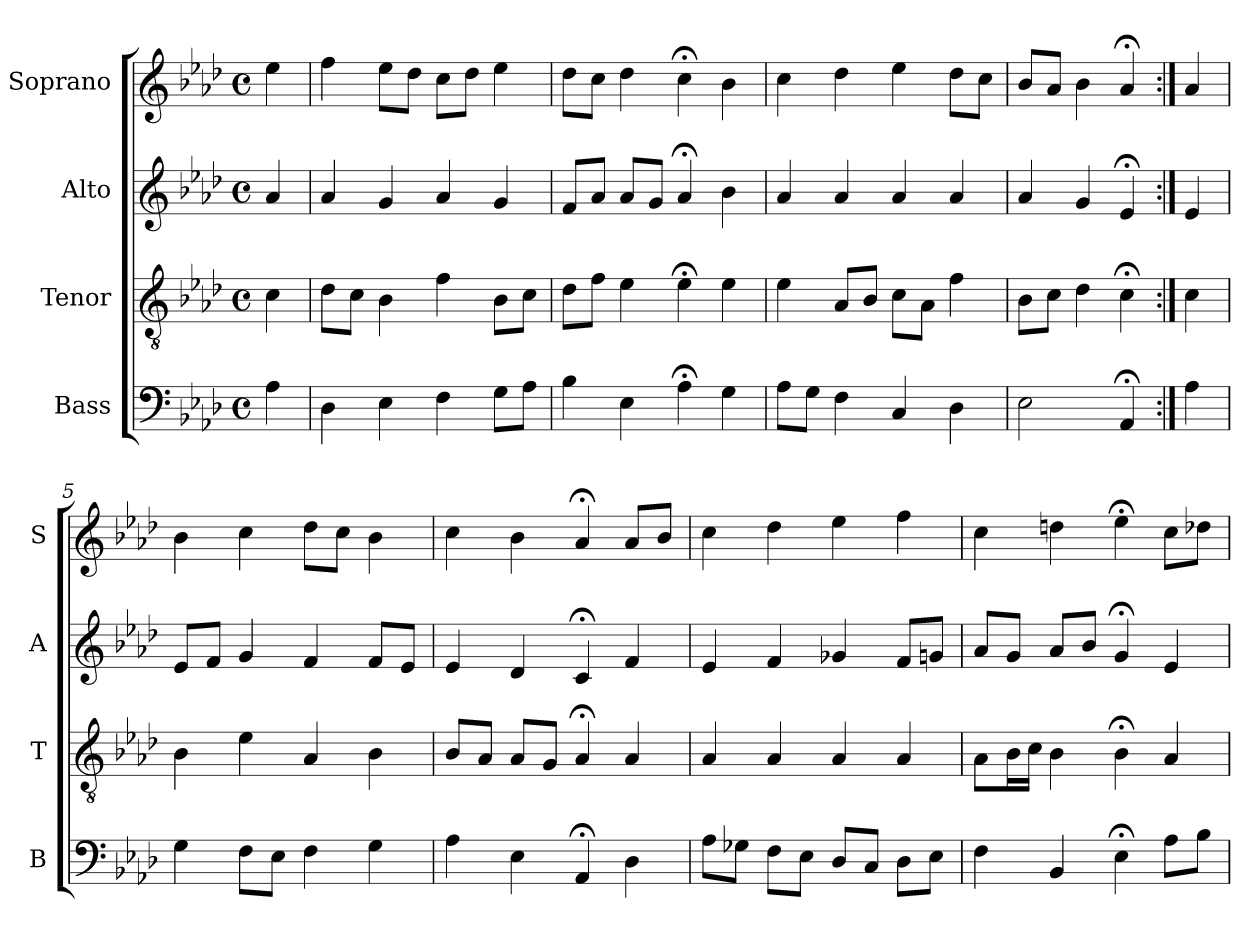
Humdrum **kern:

**kern	**kern	**kern	**kern
*part4	*part3	*part2	*part1
*staff4	*staff3	*staff2	*staff1
*I"Bass	*I"Tenor	*I"Alto	*I"Soprano
*I'B	*I'T	*I'A	*I'S
*clefF4	*clefGv2	*clefG2	*clefG2
*k[b-e-a-d-]	*k[b-e-a-d-]	*k[b-e-a-d-]	*k[b-e-a-d-]
*A-:	*A-:	*A-:	*A-:
*M4/4	*M4/4	*M4/4	*M4/4
*met(c)	*met(c)	*met(c)	*met(c)
*MM100	*MM100	*MM100	*MM100
=	=	=	=
4A-	4c	4a-	4ee-
=1	=1	=1	=1
4D-	8d-L	4a-	4ff
.	8cJ	.	.
4E-	4B-	4g	8ee-L
.	.	.	8dd-J
4F	4f	4a-	8ccL
.	.	.	8dd-J
8GL	8B-L	4g	4ee-
8A-J	8cJ	.	.
=2	=2	=2	=2
4B-	8d-L	8fL	8dd-L
.	8fJ	8a-J	8ccJ
4E-	4e-	8a-L	4dd-
.	.	8gJ	.
4A-;<	4e-;<	4a-;<	4cc;<
4G	4e-	4b-	4b-
=3	=3	=3	=3
8A-L	4e-	4a-	4cc
8GJ	.	.	.
4F	8A-L	4a-	4dd-
.	8B-J	.	.
4C	8cL	4a-	4ee-
.	8A-J	.	.
4D-	4f	4a-	8dd-L
.	.	.	8ccJ
=4	=4	=4	=4
2E-	8B-L	4a-	8b-L
.	8cJ	.	8a-J
.	4d-	4g	4b-
4AA-;<	4c;<	4e-;<	4a-;<
=:|!	=:|!	=:|!	=:|!
4A-	4c	4e-	4a-
=5	=5	=5	=5
4G	4B-	8e-L	4b-
.	.	8fJ	.
8FL	4e-	4g	4cc
8E-J	.	.	.
4F	4A-	4f	8dd-L
.	.	.	8ccJ
4G	4B-	8fL	4b-
.	.	8e-J	.
=6	=6	=6	=6
4A-	8B-L	4e-	4cc
.	8A-J	.	.
4E-	8A-L	4d-	4b-
.	8GJ	.	.
4AA-;<	4A-;<	4c;<	4a-;<
4D-	4A-	4f	8a-L
.	.	.	8b-J
=7	=7	=7	=7
8A-L	4A-	4e-	4cc
8G-XJ	.	.	.
8FL	4A-	4f	4dd-
8E-J	.	.	.
8D-L	4A-	4g-X	4ee-
8CJ	.	.	.
8D-L	4A-	8fL	4ff
8E-J	.	8gnJ	.
=8	=8	=8	=8
4F	8A-L	8a-L	4cc
.	16B-L	8gJ	.
.	16cJJ	.	.
4BB-	4B-	8a-L	4ddn
.	.	8b-J	.
4E-;<	4B-;<	4g;<	4ee-;<
8A-L	4A-	4e-	8ccL
8B-J	.	.	8dd-XJ
=	=	=	=
*-	*-	*-	*-
